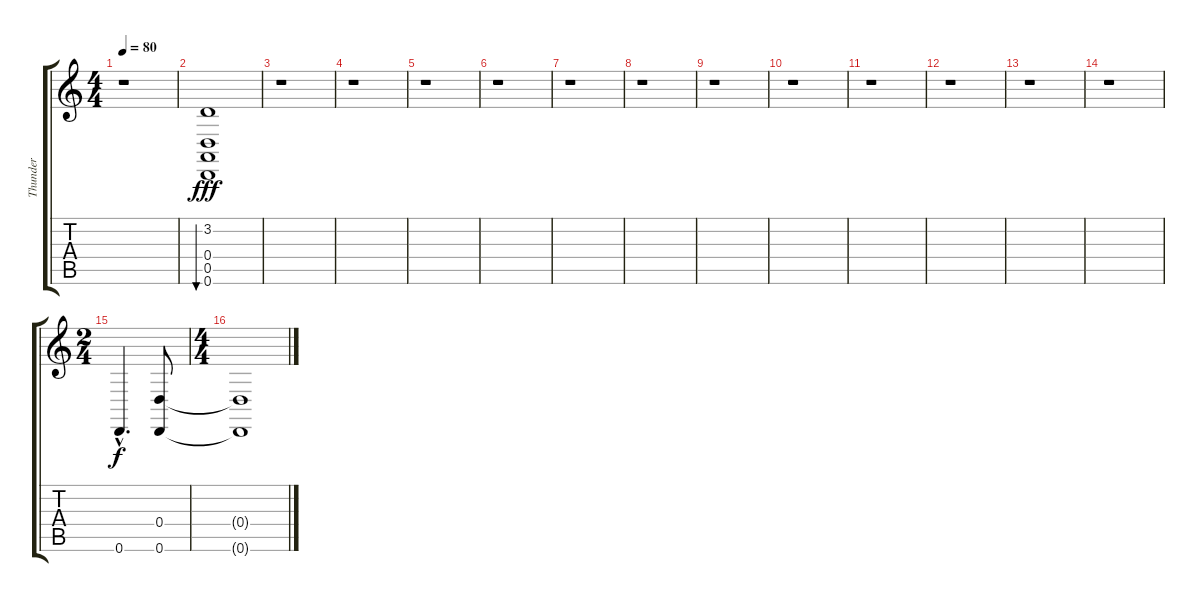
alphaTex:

\track ("Thunder" "Thunder") {instrument gunshot}
\staff {score tabs}
\tuning (E4 B3 G3 D3 A2 D2) {hide}
\ts (4 4)
\tempo 80
\clef g2
\ks c
r.1{dy fff instrument gunshot} |
(3.2 0.4 0.5 0.6).1{bu 480} |
r.1 |
r.1 |
r.1 |
r.1 |
r.1 |
r.1 |
r.1 |
r.1 |
r.1 |
r.1 |
r.1 |
r.1 |
\ts (2 4)
0.6{hac}.4{d dy f} (0.4 0.6).8 |
\ts (4 4)
(0.4{t} 0.6{t}).1
